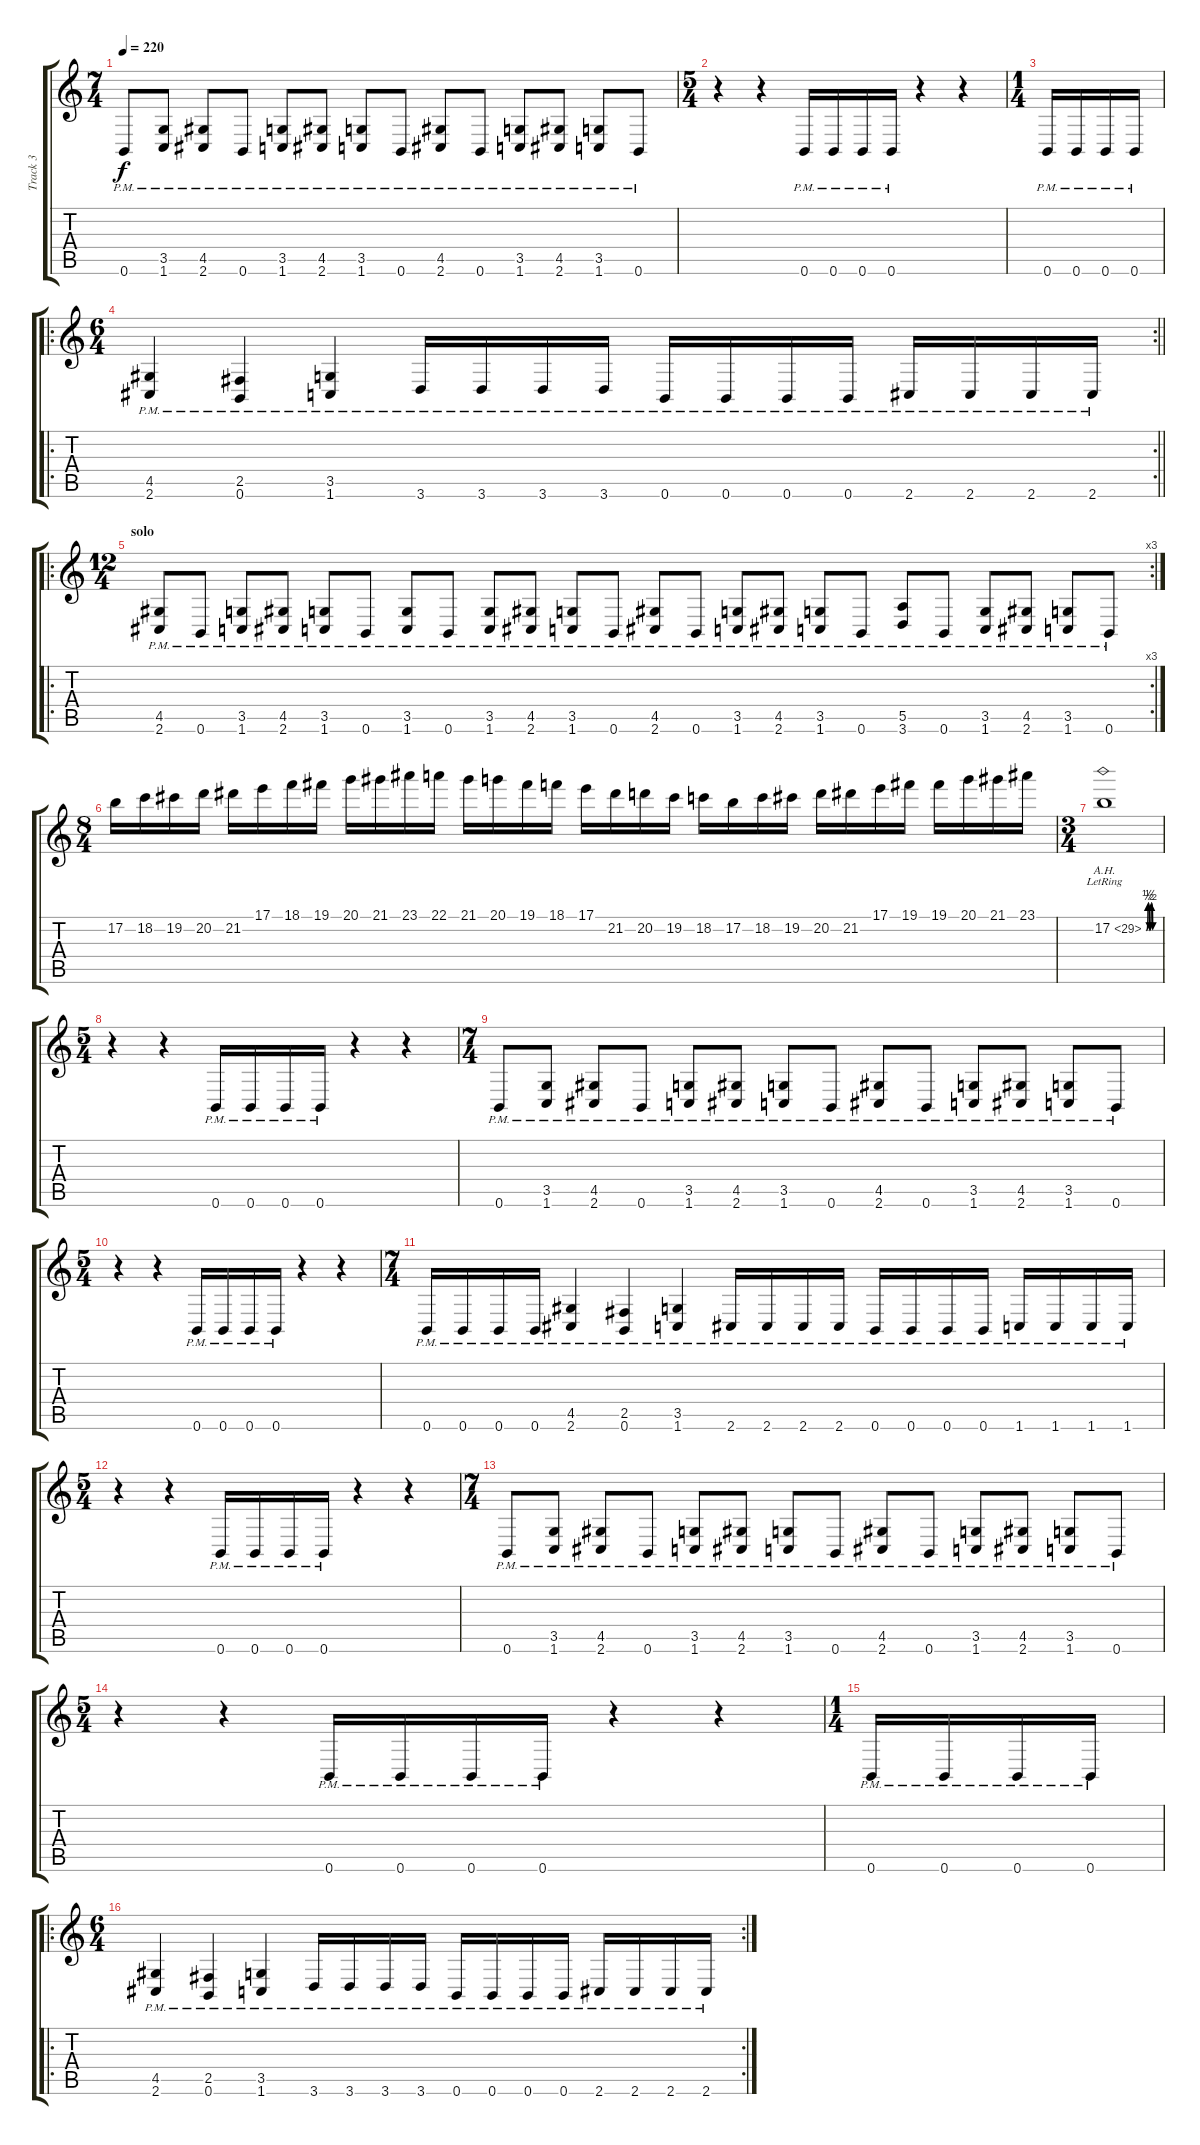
\track ("Track 3" "Track 3") {instrument distortionguitar}
\staff {score tabs}
\tuning (B3 Gb3 D3 A2 E2 B1) {hide}
\ts (7 4)
\tempo 220
\clef g2
\ks c
0.6{pm}.8{dy f} (3.5{pm} 1.6{pm}).8 (4.5{pm} 2.6{pm}).8 0.6{pm}.8 (3.5{pm} 1.6{pm}).8 (4.5{pm} 2.6{pm}).8 (3.5{pm} 1.6{pm}).8 0.6{pm}.8 (4.5{pm} 2.6{pm}).8 0.6{pm}.8 (3.5{pm} 1.6{pm}).8 (4.5{pm} 2.6{pm}).8 (3.5{pm} 1.6{pm}).8 0.6{pm}.8 |
\ts (5 4)
r.4 r.4 0.6{pm}.16 0.6{pm}.16 0.6{pm}.16 0.6{pm}.16 r.4 r.4 |
\ts (1 4)
0.6{pm}.16 0.6{pm}.16 0.6{pm}.16 0.6{pm}.16 |
\ro
\rc 2
\ts (6 4)
\barLineRight lightlight
(4.5{pm} 2.6{pm}).4 (2.5{pm} 0.6{pm}).4 (3.5{pm} 1.6{pm}).4 3.6{pm}.16 3.6{pm}.16 3.6{pm}.16 3.6{pm}.16 0.6{pm}.16 0.6{pm}.16 0.6{pm}.16 0.6{pm}.16 2.6{pm}.16 2.6{pm}.16 2.6{pm}.16 2.6{pm}.16 |
\ro
\rc 3
\ts (12 4)
\section ("" "solo")
(4.5{pm} 2.6{pm}).8 0.6{pm}.8 (3.5{pm} 1.6{pm}).8 (4.5{pm} 2.6{pm}).8 (3.5{pm} 1.6{pm}).8 0.6{pm}.8 (3.5{pm} 1.6{pm}).8 0.6{pm}.8 (3.5{pm} 1.6{pm}).8 (4.5{pm} 2.6{pm}).8 (3.5{pm} 1.6{pm}).8 0.6{pm}.8 (4.5{pm} 2.6{pm}).8 0.6{pm}.8 (3.5{pm} 1.6{pm}).8 (4.5{pm} 2.6{pm}).8 (3.5{pm} 1.6{pm}).8 0.6{pm}.8 (5.5{pm} 3.6{pm}).8 0.6{pm}.8 (3.5{pm} 1.6{pm}).8 (4.5{pm} 2.6{pm}).8 (3.5{pm} 1.6{pm}).8 0.6{pm}.8 |
\ts (8 4)
17.2.16 18.2.16 19.2.16 20.2.16 21.2.16 17.1.16 18.1.16 19.1.16 20.1.16 21.1.16 23.1.16 22.1.16 21.1.16 20.1.16 19.1.16 18.1.16 17.1.16 21.2.16 20.2.16 19.2.16 18.2.16 17.2.16 18.2.16 19.2.16 20.2.16 21.2.16 17.1.16 19.1.16 19.1.16 20.1.16 21.1.16 23.1.16 |
\ts (3 4)
17.2{be (custom 0 0 8 2 15 0 23 2 30 0 37 0 60 0) ah 12 lr}.1 |
\ts (5 4)
r.4 r.4 0.6{pm}.16 0.6{pm}.16 0.6{pm}.16 0.6{pm}.16 r.4 r.4 |
\ts (7 4)
0.6{pm}.8 (3.5{pm} 1.6{pm}).8 (4.5{pm} 2.6{pm}).8 0.6{pm}.8 (3.5{pm} 1.6{pm}).8 (4.5{pm} 2.6{pm}).8 (3.5{pm} 1.6{pm}).8 0.6{pm}.8 (4.5{pm} 2.6{pm}).8 0.6{pm}.8 (3.5{pm} 1.6{pm}).8 (4.5{pm} 2.6{pm}).8 (3.5{pm} 1.6{pm}).8 0.6{pm}.8 |
\ts (5 4)
r.4 r.4 0.6{pm}.16 0.6{pm}.16 0.6{pm}.16 0.6{pm}.16 r.4 r.4 |
\ts (7 4)
0.6{pm}.16 0.6{pm}.16 0.6{pm}.16 0.6{pm}.16 (4.5{pm} 2.6{pm}).4 (2.5{pm} 0.6{pm}).4 (3.5{pm} 1.6{pm}).4 2.6{pm}.16 2.6{pm}.16 2.6{pm}.16 2.6{pm}.16 0.6{pm}.16 0.6{pm}.16 0.6{pm}.16 0.6{pm}.16 1.6{pm}.16 1.6{pm}.16 1.6{pm}.16 1.6{pm}.16 |
\ts (5 4)
r.4 r.4 0.6{pm}.16 0.6{pm}.16 0.6{pm}.16 0.6{pm}.16 r.4 r.4 |
\ts (7 4)
0.6{pm}.8 (3.5{pm} 1.6{pm}).8 (4.5{pm} 2.6{pm}).8 0.6{pm}.8 (3.5{pm} 1.6{pm}).8 (4.5{pm} 2.6{pm}).8 (3.5{pm} 1.6{pm}).8 0.6{pm}.8 (4.5{pm} 2.6{pm}).8 0.6{pm}.8 (3.5{pm} 1.6{pm}).8 (4.5{pm} 2.6{pm}).8 (3.5{pm} 1.6{pm}).8 0.6{pm}.8 |
\ts (5 4)
r.4 r.4 0.6{pm}.16 0.6{pm}.16 0.6{pm}.16 0.6{pm}.16 r.4 r.4 |
\ts (1 4)
0.6{pm}.16 0.6{pm}.16 0.6{pm}.16 0.6{pm}.16 |
\ro
\rc 2
\ts (6 4)
(4.5{pm} 2.6{pm}).4 (2.5{pm} 0.6{pm}).4 (3.5{pm} 1.6{pm}).4 3.6{pm}.16 3.6{pm}.16 3.6{pm}.16 3.6{pm}.16 0.6{pm}.16 0.6{pm}.16 0.6{pm}.16 0.6{pm}.16 2.6{pm}.16 2.6{pm}.16 2.6{pm}.16 2.6{pm}.16
